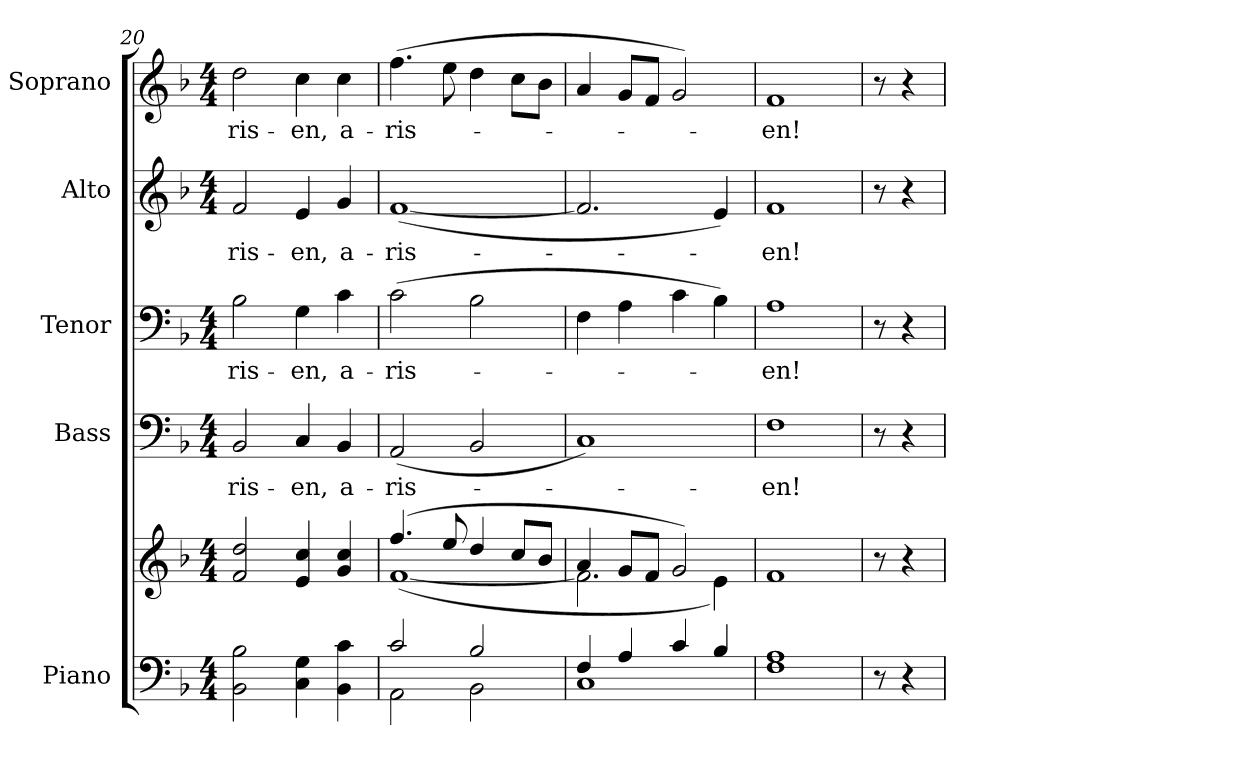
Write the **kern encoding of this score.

**kern	**kern	**kern	**text	**kern	**text	**kern	**text	**kern	**text
*part5	*part5	*part4	*part4	*part3	*part3	*part2	*part2	*part1	*part1
*staff6	*staff5	*staff4	*staff4	*staff3	*staff3	*staff2	*staff2	*staff1	*staff1
*I"Piano	*	*I"Bass	*	*I"Tenor	*	*I"Alto	*	*I"Soprano	*
*I'Pno.	*	*I'B.	*	*I'T.	*	*I'A.	*	*I'S.	*
*clefF4	*clefG2	*clefF4	*	*clefF4	*	*clefG2	*	*clefG2	*
*k[b-]	*k[b-]	*k[b-]	*	*k[b-]	*	*k[b-]	*	*k[b-]	*
*F:	*F:	*F:	*	*F:	*	*F:	*	*F:	*
*M4/4	*M4/4	*M4/4	*	*M4/4	*	*M4/4	*	*M4/4	*
=20	=20	=20	=20	=20	=20	=20	=20	=20	=20
!	!	!	!LO:LY:b:color=#000000	!	!	!	!	!	!
!	!	!	!	!	!LO:LY:b:color=#000000	!	!	!	!
!	!	!	!	!	!	!	!LO:LY:b:color=#000000	!	!
!	!	!	!	!	!	!	!	!	!LO:LY:b:color=#000000
2BB-i\ 2B-i	2fi/ 2ddi	2BB-i/	-ris-	2B-i\	-ris-	2fi/	-ris-	2ddi\	-ris-
!	!	!	!LO:LY:b:color=#000000	!	!	!	!	!	!
!	!	!	!	!	!LO:LY:b:color=#000000	!	!	!	!
!	!	!	!	!	!	!	!LO:LY:b:color=#000000	!	!
!	!	!	!	!	!	!	!	!	!LO:LY:b:color=#000000
4Ci\ 4Gi	4ei/ 4cci	4Ci/	-en,	4Gi\	-en,	4ei/	-en,	4cci\	-en,
!	!	!	!LO:LY:b:color=#000000	!	!	!	!	!	!
!	!	!	!	!	!LO:LY:b:color=#000000	!	!	!	!
!	!	!	!	!	!	!	!LO:LY:b:color=#000000	!	!
!	!	!	!	!	!	!	!	!	!LO:LY:b:color=#000000
4BB-i\ 4ci	4gi/ 4cci	4BB-i/	a-	4ci\	a-	4gi/	a-	4cci\	a-
!!LO:PB:g=z
=21	=21	=21	=21	=21	=21	=21	=21	=21	=21
*^	*^	*	*	*	*	*	*	*	*
!	!	!	!	!	!LO:LY:b:color=#000000	!	!	!	!	!	!
!	!	!	!	!	!	!	!LO:LY:b:color=#000000	!	!	!	!
!	!	!	!	!	!	!	!	!	!LO:LY:b:color=#000000	!	!
!	!	!	!	!	!	!	!	!	!	!	!LO:LY:b:color=#000000
2ci/	2AAi\	(4.ffi/	([<1fi	(2AAi/	-ris-	(2ci\	-ris-	([<1fi	-ris-	(4.ffi\	-ris-
.	.	8eei/	.	.	.	.	.	.	.	8eei\	.
2B-i/	2BB-i\	4ddi/	.	2BB-i/	.	2B-i\	.	.	.	4ddi\	.
.	.	8cci/L	.	.	.	.	.	.	.	8cci\L	.
.	.	8b-i/J	.	.	.	.	.	.	.	8b-i\J	.
=22	=22	=22	=22	=22	=22	=22	=22	=22	=22	=22	=22
4Fi/	1Ci	4ai/	2.fi\]	1Ci)	.	4Fi\	.	2.fi/]	.	4ai/	.
4Ai/	.	8gi/L	.	.	.	4Ai\	.	.	.	8gi/L	.
.	.	8fi/J	.	.	.	.	.	.	.	8fi/J	.
4ci/	.	2gi/)	.	.	.	4ci\	.	.	.	2gi/)	.
4B-i/	.	.	4ei\)	.	.	4B-i\)	.	4ei/)	.	.	.
*v	*v	*	*	*	*	*	*	*	*	*	*
*	*v	*v	*	*	*	*	*	*	*	*
!!LO:PB:g=z
=23	=23	=23	=23	=23	=23	=23	=23	=23	=23
*	*^	*	*	*	*	*	*	*	*
!	!	!	!	!LO:LY:b:color=#000000	!	!	!	!	!	!
*	*v	*v	*	*	*	*	*	*	*	*
*	*^	*	*	*	*	*	*	*	*
!	!	!	!	!	!	!LO:LY:b:color=#000000	!	!	!	!
*	*v	*v	*	*	*	*	*	*	*	*
*	*^	*	*	*	*	*	*	*	*
!	!	!	!	!	!	!	!	!LO:LY:b:color=#000000	!	!
*	*v	*v	*	*	*	*	*	*	*	*
*	*^	*	*	*	*	*	*	*	*
!	!	!	!	!	!	!	!	!	!	!LO:LY:b:color=#000000
*	*v	*v	*	*	*	*	*	*	*	*
1Fi 1Ai	1fi	1Fi	-en!	1Ai	-en!	1fi	-en!	1fi	-en!
!!LO:PB:g=z
=24	=24	=24	=24	=24	=24	=24	=24	=24	=24
8r	8r	8r	.	8r	.	8r	.	8r	.
4r	4r	4r	.	4r	.	4r	.	4r	.
=	=	=	=	=	=	=	=	=	=
*-	*-	*-	*-	*-	*-	*-	*-	*-	*-
